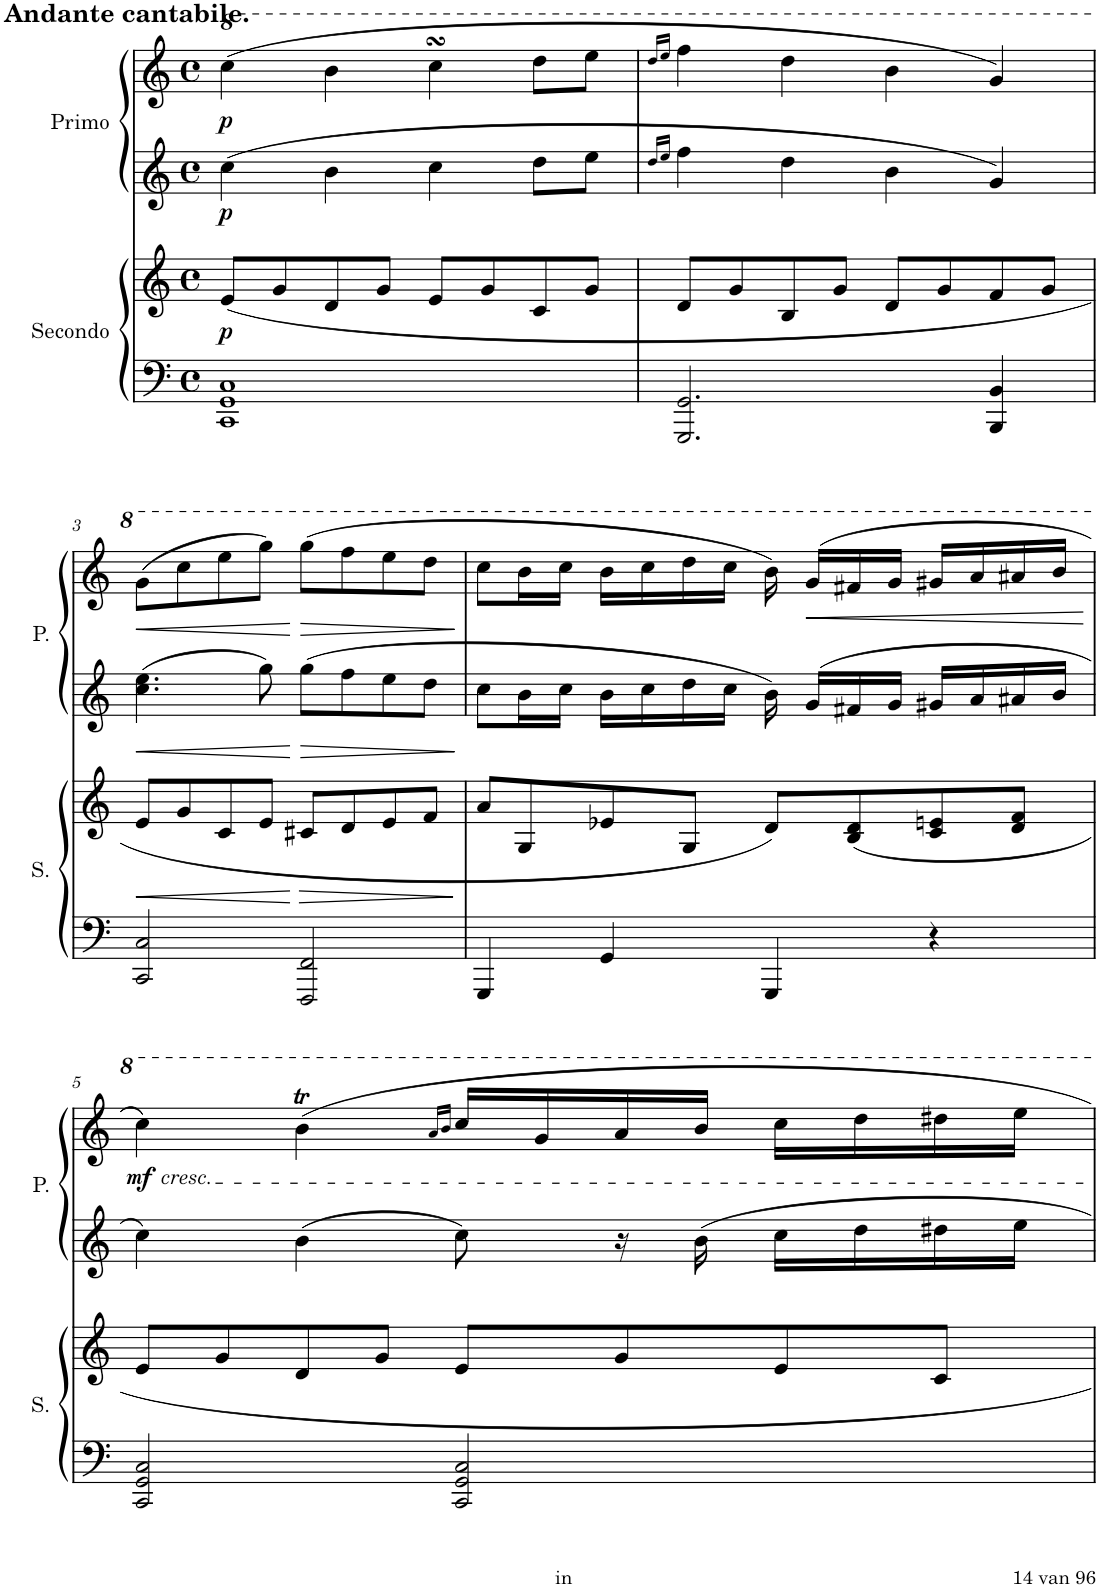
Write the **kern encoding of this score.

**kern	**kern	**dynam	**kern	**kern	**dynam
*part2	*part2	*part2	*part1	*part1	*part1
*staff4	*staff3	*staff3/4	*staff2	*staff1	*staff1/2
*I"Secondo	*	*	*I"Primo	*	*
*I'S.	*	*	*I'P.	*	*
!!LO:PB:g=z
*clefF4	*clefG2	*	*clefG2	*clefG2	*
*k[]	*k[]	*	*k[]	*k[]	*
*M4/4	*M4/4	*	*M4/4	*M4/4	*
*met(c)	*met(c)	*	*met(c)	*met(c)	*
=1	=1	=1	=1	=1	=1
!	!	!	!	!LO:TX:a:B:t=Andante cantabile.	!
!	!	!LO:DY:b	!	!	!LO:DY:b=2
!	!	!	!	!	!LO:DY:n=1:b
1CC 1GG 1C	(8e/L	p	4cc\	(>4ccc\	p p
.	8g/	.	.	.	.
.	8d/	.	4b\	4bb\	.
.	8g/J	.	.	.	.
.	8e/L	.	4cc\	4cccsSSs\	.
.	8g/	.	.	.	.
.	8c/	.	8dd\L	8ddd\L	.
.	8g/J	.	8ee\J	8eee\J	.
=2	=2	=2	=2	=2	=2
.	.	.	16qdd/LL	16qddd/LL	.
.	.	.	16qee/JJ	16qeee/JJ	.
2.GGG/ 2.GG/	8d/L	.	4ff\	4fff\	.
.	8g/	.	.	.	.
.	8B/	.	4dd\	4ddd\	.
.	8g/J	.	.	.	.
.	8d/L	.	4b\	4bb\	.
.	8g/	.	.	.	.
4BBB/ 4BB/	8f/	.	4g/	4gg/)	.
.	8g/J	.	.	.	.
!!LO:LB:g=z
=3	=3	=3	=3	=3	=3
!	!	!LO:HP:b	!	!	!LO:HP:b
2CC/ 2C/	8e/L	<	4.cc\ 4.ee\	(8gg\L	<
.	8g/	.	.	8ccc\	.
.	8c/	.	.	8eee\	.
.	8e/J	.	8gg\	8ggg\J)	.
!	!	!LO:HP:n=1:b	!	!	!LO:HP:n=1:b
2FFF/ 2FF/	8c#X/L	[ >	8gg\L	(8ggg\L	[ >
.	8d/	.	8ff\	8fff\	.
.	8e/	.	8ee\	8eee\	.
.	8f/J	.	8dd\J	8ddd\J	.
.	.	]	.	.	]
=4	=4	=4	=4	=4	=4
4GGG/	8a/L	.	8cc\L	8ccc\L	.
.	8G/	.	16b\L	16bb\L	.
.	.	.	16cc\JJ	16ccc\JJ	.
4GG/	8e-X/	.	16b\LL	16bb\LL	.
.	.	.	16cc\	16ccc\	.
.	8G/J	.	16dd\	16ddd\	.
.	.	.	16cc\JJ	16ccc\JJ	.
4GGG/	8d/L)	.	16b\	16bb\)	.
!	!	!	!	!	!LO:HP:b
.	.	.	16g/LL	(16gg/LL	<
.	8B/ 8d/	.	16f#X/	16ff#X/	.
.	.	.	16g/JJ	16gg/JJ	.
4r	8c/ 8en/	.	16g#X/LL	16gg#X/LL	.
.	.	.	16a/	16aa/	.
.	8d/ 8f/J	.	16a#X/	16aa#X/	.
.	.	.	16b/JJ	16bb/JJ	.
.	.	.	.	.	[
!!LO:LB:g=z
=5	=5	=5	=5	=5	=5
!	!	!	!	!LO:TX:b:i:t=cresc.	!
!	!	!	!	!	!LO:DY:b
2CC/ 2GG/ 2C/	8e/L	.	4cc\	4ccc\)	mf
.	8g/	.	.	.	.
.	8d/	.	4b\	4bbt\	.
.	8g/J	.	.	.	.
.	.	.	.	16qaa/LL	.
.	.	.	.	16qbb/JJ	.
2CC/ 2GG/ 2C/	8e/L	.	8cc\	16ccc/LL	.
.	.	.	.	16gg/	.
.	8g/	.	16r	16aa/	.
.	.	.	16b\	16bb/JJ	.
.	8e/	.	16cc\LL	16ccc\LL	.
.	.	.	16dd\	16ddd\	.
.	8c/J	.	16dd#X\	16ddd#X\	.
.	.	.	16ee\JJ	16eee\JJ	.
=	=	=	=	=	=
*-	*-	*-	*-	*-	*-
